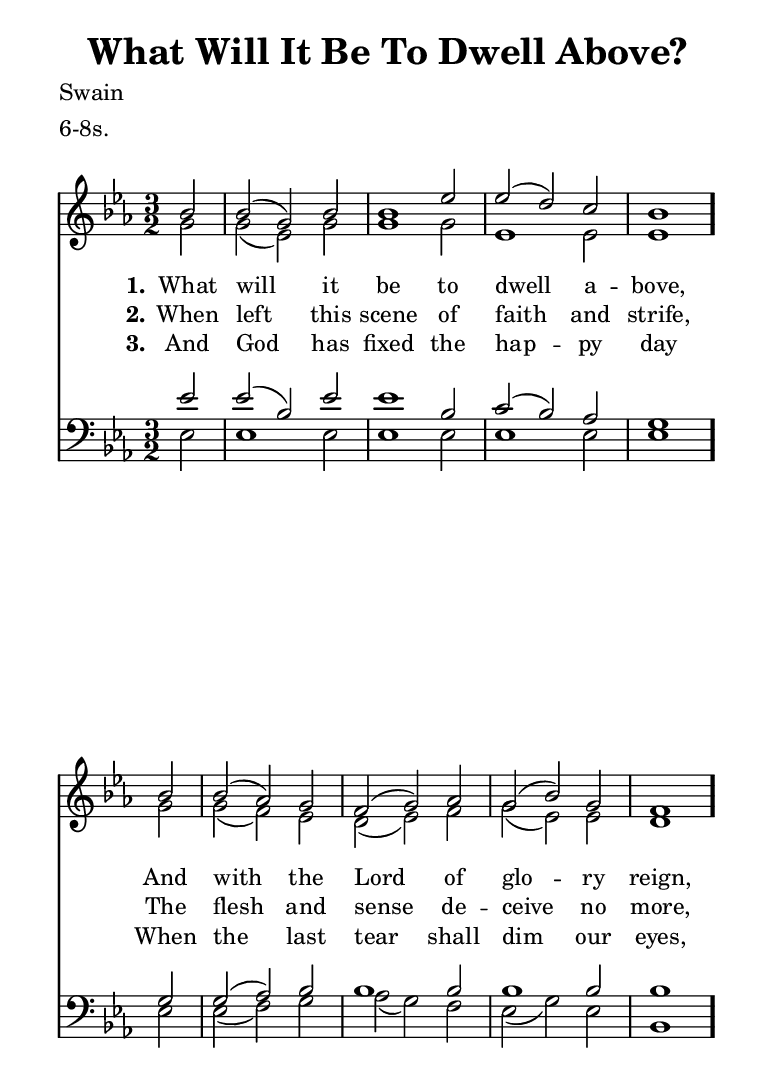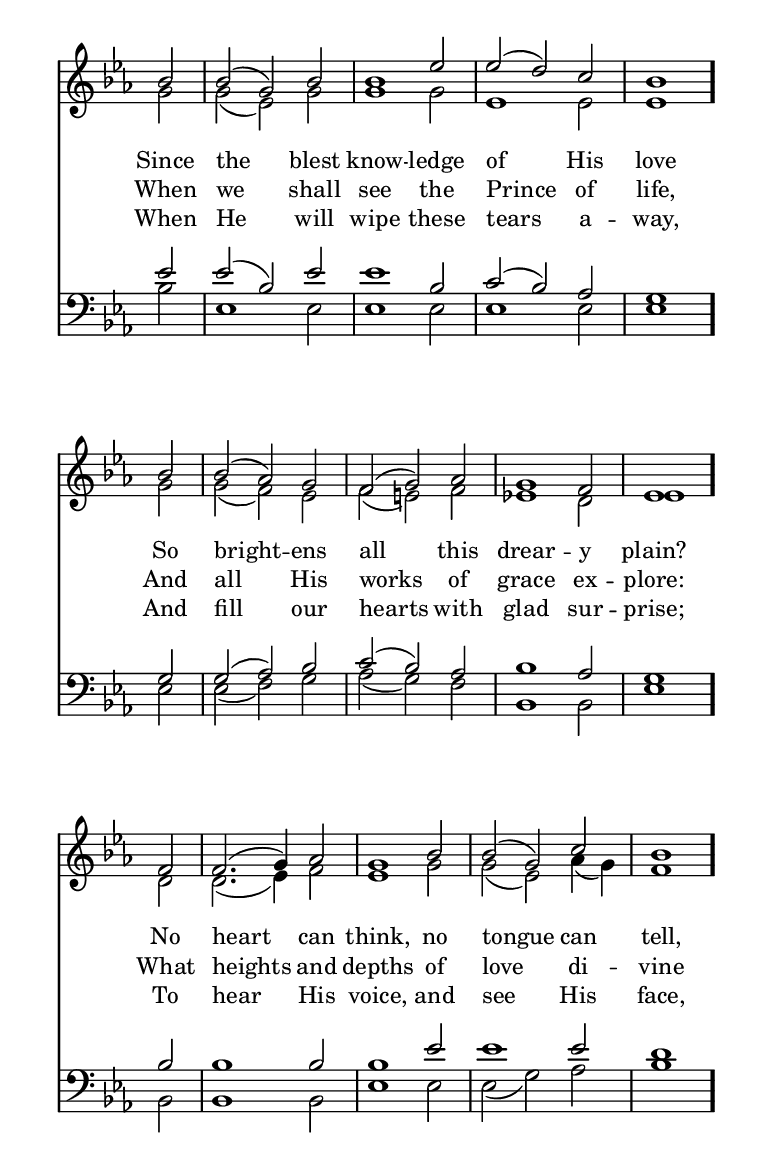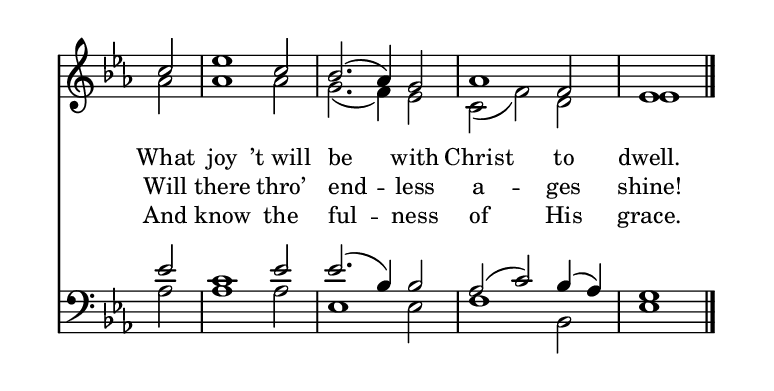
\include "common/global.ily"
\paper {
  \include "common/paper.ily"
}

\header{
  hymnnumber = "292"
  title = "What Will It Be To Dwell Above?"
  tunename = "Stella"
  meter = "6-8s."
  poet = "Swain"
  composer = ""
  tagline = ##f
}

global = {
  \include "common/overrides.ily"
  \override Staff.TimeSignature.style = #'numbered
  \time 3/2
  \override Score.MetronomeMark.transparent = ##t % hide all fermata changes too
  \tempo 2=100
  \key ees \major
  \partial 2
  \autoBeamOff
}

notesSoprano = {
\global
\relative c'' {

  bes2 | bes( g) bes | bes1 ees2 | ees( d) c | bes1
  bes2 | bes( aes) g | f( g) aes | g( bes) g | f1
  bes2 | bes( g) bes | bes1 ees2 | ees( d) c | bes1
  bes2 | bes( aes) g | f( g) aes | g1 f2 | ees1
  f2 | f2.( g4) aes2 | g1 bes2 | bes2( g) c | bes1
  c2 | ees1 c2 | bes2.( aes4) g2 | aes1 f2 | ees1

  \bar "|."

}
}

notesAlto = {
\global
\relative e' {

  g2 | g( ees) g | g1 g2 | ees1 ees2 | ees1
  g2 | g( f) ees | d( ees) f | g2( ees) ees | d1
  g2 | g( ees) g | g1 g2 | ees1 ees2 | ees1
  g2 | g( f) ees | f2( e) f | ees!1 d2 | ees1
  d2 | d2.( ees4) f2 | ees1 g2 | g2( ees) aes4( g) | f1
  aes2 | aes1 aes2 | g2.( f4) ees2 | c2( f) d | ees1

}
}

notesTenor = {
\global
\relative a' {

  ees2 | ees2( bes) ees | ees1 bes2 | c( bes) aes | g1
  g2 | g( aes) bes | bes1 bes2 | bes1 bes2 | bes1
  ees2 | ees2( bes) ees | ees1 bes2 | c( bes) aes | g1
  g2 | g( aes) bes | c( bes) aes | bes1 aes2 | g1
  bes2 | bes1 bes2 | bes1 ees2 | ees1 ees2 | d1
  ees2 | c1 ees2 | ees2.( bes4) bes2 | aes( c) bes4( aes) | g1

}
}

notesBass = {
\global
\relative f {

  ees2 | ees1 ees2 ees1 ees2 | ees1 ees2 | ees1
  ees2 | ees( f) g | aes( g) f | ees( g) ees | bes1
  bes'2 | ees,1 ees2 | ees1 ees2 | ees1 ees2 | ees1
  ees2 | ees( f) g | aes( g) f | bes,1 bes2 | ees1
  bes2 | bes1 bes2 | ees1 ees2 | ees( g) aes2 | bes1
  aes2 | aes1 aes2 | ees1 ees2 | f1 bes,2 | ees1

}
}

wordsA = \lyricmode {
\set stanza = "1."

What will it be to dwell a -- bove, \bar "."
And with the Lord of glo -- ry reign, \bar "."
Since the blest know -- ledge of His love \bar "."
So bright -- ens all this drear -- y plain? \bar "."
No heart can think, no tongue can tell, \bar "."
What joy ’t_will be with Christ to dwell. \bar "."

}

wordsB = \lyricmode {
\set stanza = "2."

When left this scene of faith and strife,
The flesh and sense de -- ceive no more,
When we shall see the Prince of life,
And all His works of grace ex -- plore:
What heights and depths of love di -- vine
Will there thro’ end -- less a -- ges shine!

}

wordsC = \lyricmode {
\set stanza = "3."

And God has fixed the hap -- py day
When the last tear shall dim our eyes,
When He will wipe these tears a -- way,
And fill our hearts with glad sur -- prise;
To hear His voice, and see His face,
And know the ful -- ness of His grace.

}

\score {
  \context ChoirStaff <<
    \context Staff = upper <<
      \set ChoirStaff.systemStartDelimiter = #'SystemStartBar
      \context Voice  = sopranos { \voiceOne << \notesSoprano >> }
      \context Voice  = altos { \voiceTwo << \notesAlto >> }
      \context Lyrics = one   \lyricsto sopranos \wordsA
      \context Lyrics = two   \lyricsto sopranos \wordsB
      \context Lyrics = three \lyricsto sopranos \wordsC
    >>
    \context Staff = men <<
      \clef bass
      \context Voice  = tenors { \voiceOne << \notesTenor >> }
      \context Voice  = basses { \voiceTwo << \notesBass >> }
    >>
  >>
  \layout {
    \include "common/layout.ily"
  }
  \midi{
    \include "common/midi.ily"
  }
}

\version "2.19.49"  % necessary for upgrading to future LilyPond versions.

% vi:set et ts=2 sw=2 ai nocindent syntax=lilypond:
